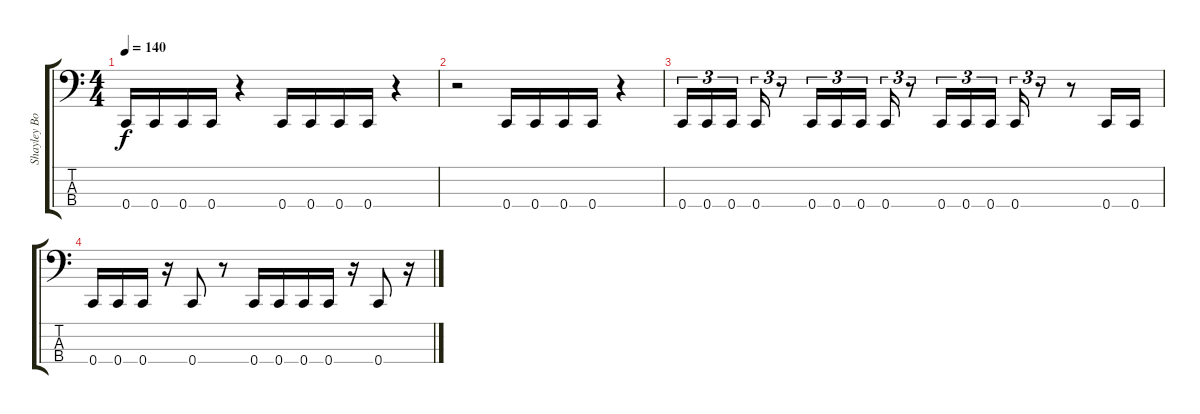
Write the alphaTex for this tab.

\track ("Shayley Bourget" "Shayley Bo") {instrument electricbasspick}
\staff {score tabs}
\tuning (F2 C2 G1 C1) {hide}
\ts (4 4)
\tempo 140
\clef f4
\ks c
0.4.16{dy f} 0.4.16 0.4.16 0.4.16 r.4 0.4.16 0.4.16 0.4.16 0.4.16 r.4 |
r.2 0.4.16 0.4.16 0.4.16 0.4.16 r.4 |
0.4.16{tu (3 2)} 0.4.16{tu (3 2)} 0.4.16{tu (3 2) beam splitsecondary} 0.4.16{tu (3 2)} r.8{tu (3 2)} 0.4.16{tu (3 2)} 0.4.16{tu (3 2)} 0.4.16{tu (3 2) beam splitsecondary} 0.4.16{tu (3 2)} r.8{tu (3 2)} 0.4.16{tu (3 2)} 0.4.16{tu (3 2)} 0.4.16{tu (3 2) beam splitsecondary} 0.4.16{tu (3 2)} r.8{tu (3 2)} r.8 0.4.16 0.4.16 |
0.4.16 0.4.16 0.4.16 r.16 0.4.8 r.8 0.4.16 0.4.16 0.4.16 0.4.16 r.16 0.4.8 r.16
